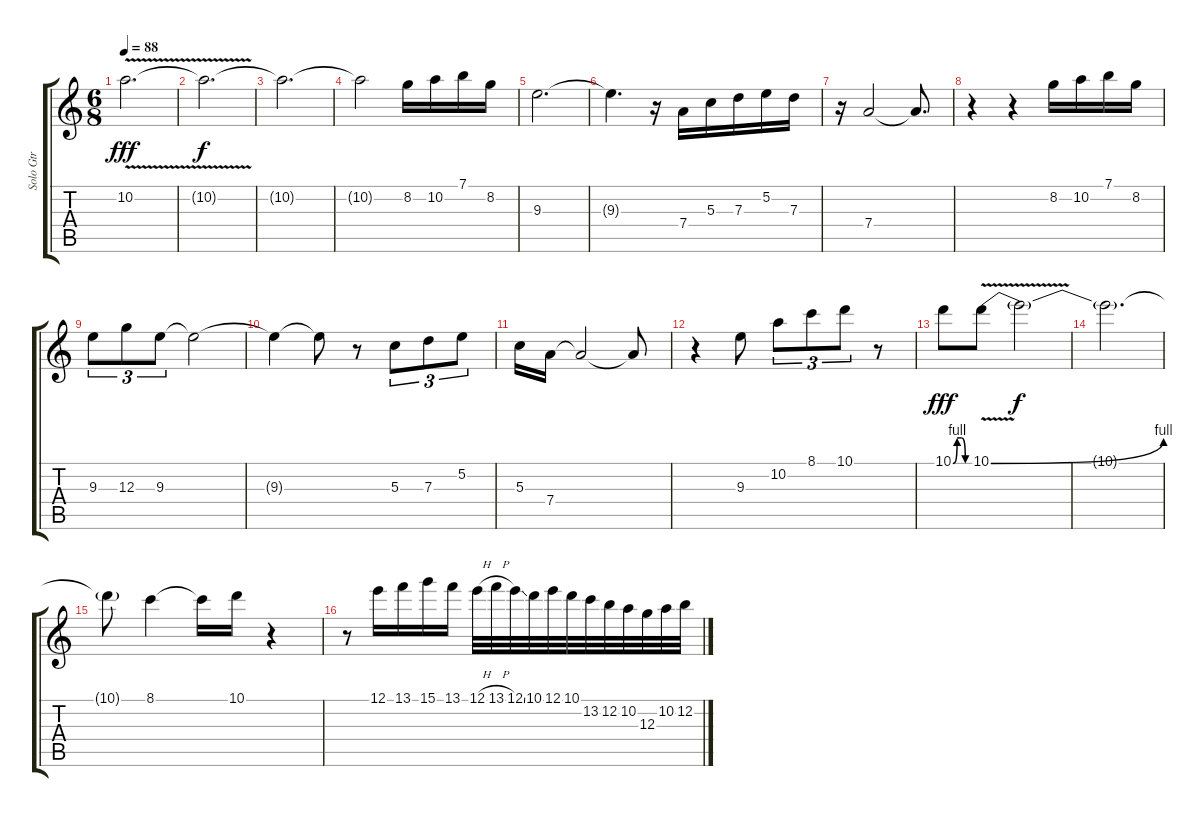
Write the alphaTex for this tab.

\track ("Solo Gtr            " "Solo Gtr  ") {instrument distortionguitar}
\staff {score tabs}
\tuning (E4 B3 G3 D3 A2 E2) {hide}
\ts (6 8)
\tempo 88
\clef g2
\ks c
10.2{v}.2{d dy fff} |
10.2{t}.2{d dy f} |
10.2{t}.2{d} |
10.2{t}.2 8.2.16 10.2.16 7.1.16 8.2.16 |
9.3.2{d} |
9.3{t}.4{d} r.16 7.4.16 5.3.16 7.3.16 5.2.16 7.3.16 |
r.16 7.4.2 7.4{t}.8{d} |
r.4 r.4 8.2.16 10.2.16 7.1.16 8.2.16 |
9.3.8{tu (3 2)} 12.3.8{tu (3 2)} 9.3.8{tu (3 2)} 9.3{t}.2 |
9.3{t}.4 9.3{t}.8 r.8 5.3.8{tu (3 2)} 7.3.8{tu (3 2)} 5.2.8{tu (3 2)} |
5.3.16 7.4.16 7.4{t}.2 7.4{t}.8 |
r.4 9.3.8 10.2.8{tu (3 2)} 8.1.8{tu (3 2)} 10.1.8{tu (3 2)} r.8 |
10.1{be (custom 0 0 15 4 30 4 45 0 60 0)}.8{dy fff} 10.1{be (bend 0 0 60 4) v}.8 10.1{t}.2{dy f} |
10.1{t}.2{d} |
10.1{t}.8 8.1.4 8.1{t}.16 10.1.16 r.4 |
r.8 12.1.16 13.1.16 15.1.16 13.1.16 12.1{h}.32 13.1{h}.32 12.1{ss}.32 10.1.32 12.1.32 10.1.32 13.2.32 12.2.32 10.2.32 12.3.32 10.2.32 12.2.32
